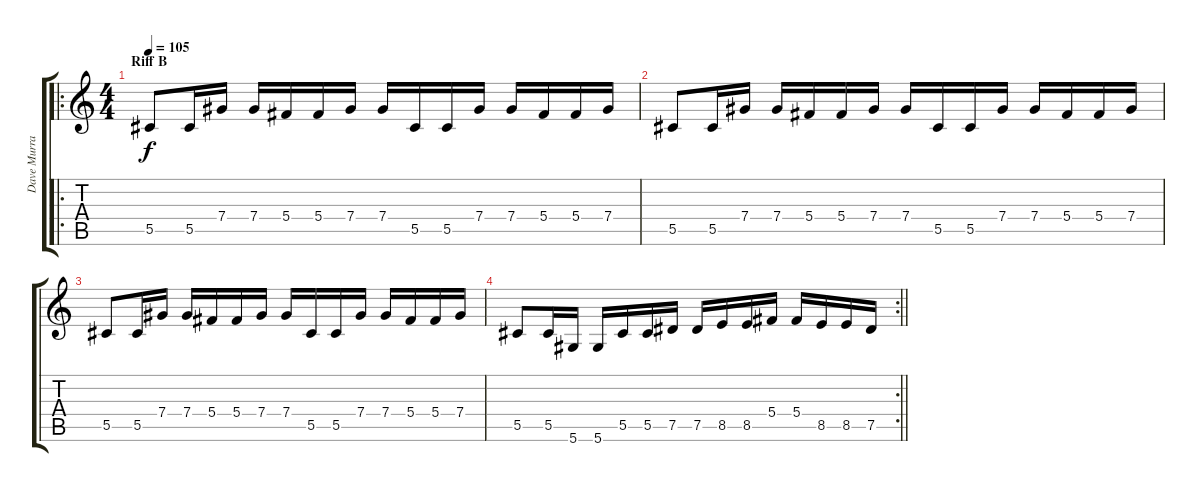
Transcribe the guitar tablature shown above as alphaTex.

\track ("Dave Murray" "Dave Murra") {instrument overdrivenguitar}
\staff {score tabs}
\tuning (Eb4 Bb3 Gb3 Db3 Ab2 Eb2) {hide}
\ro
\ts (4 4)
\section ("" "Riff B")
\tempo 105
\clef g2
\ks c
5.5.8{dy f instrument overdrivenguitar} 5.5.16 7.4.16 7.4.16 5.4.16 5.4.16 7.4.16 7.4.16 5.5.16 5.5.16 7.4.16 7.4.16 5.4.16 5.4.16 7.4.16 |
5.5.8 5.5.16 7.4.16 7.4.16 5.4.16 5.4.16 7.4.16 7.4.16 5.5.16 5.5.16 7.4.16 7.4.16 5.4.16 5.4.16 7.4.16 |
5.5.8 5.5.16 7.4.16 7.4.16 5.4.16 5.4.16 7.4.16 7.4.16 5.5.16 5.5.16 7.4.16 7.4.16 5.4.16 5.4.16 7.4.16 |
\rc 2
\barLineRight lightlight
5.5.8 5.5.16 5.6.16 5.6.16 5.5.16 5.5.16 7.5.16 7.5.16 8.5.16 8.5.16 5.4.16 5.4.16 8.5.16 8.5.16 7.5.16
